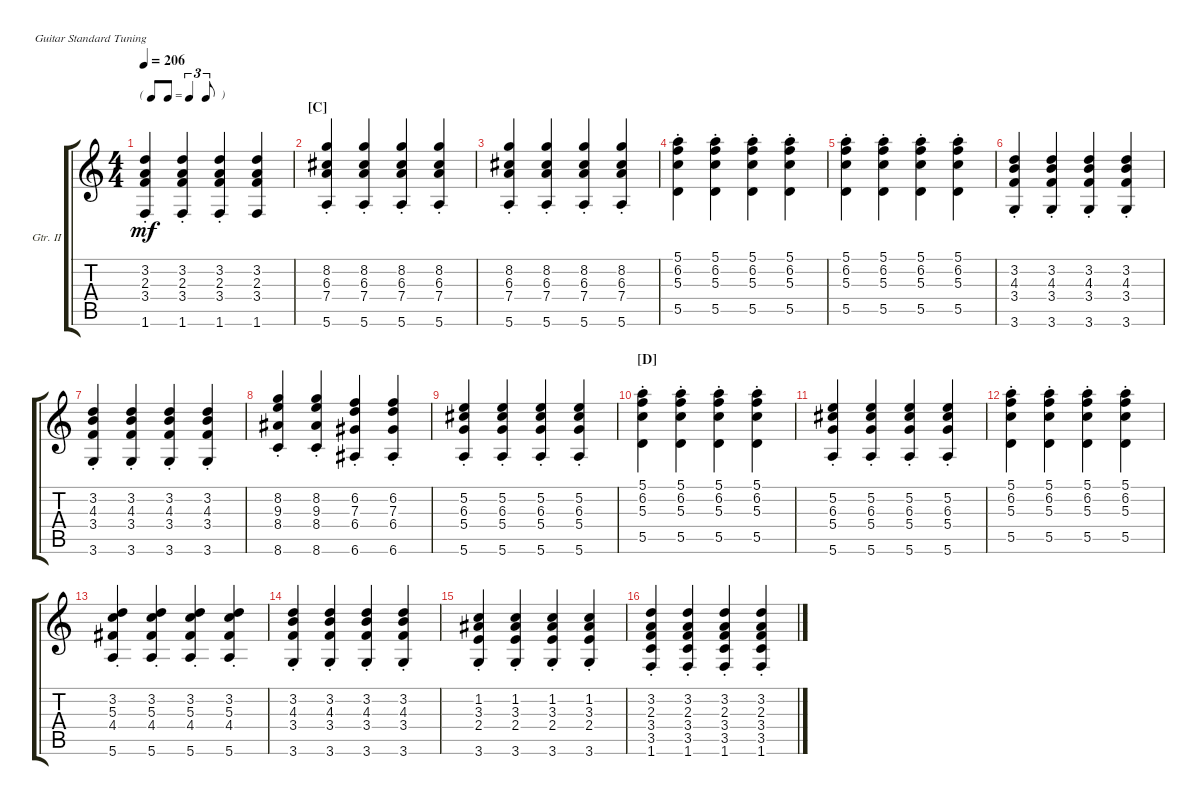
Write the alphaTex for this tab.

\defaultSystemsLayout 4
\bracketExtendMode groupsimilarinstruments
\firstSystemTrackNameOrientation horizontal
\otherSystemsTrackNameOrientation horizontal
\track ("Guitar II" "Gtr. II") {instrument acousticguitarsteel}
\staff {score tabs}
\tuning (E4 B3 G3 D3 A2 E2)
\ts (4 4)
\tf triplet8th
\tempo 206
\clef g2
\ks c
(1.6{st} 3.4{st} 2.3{st} 3.2{st}).4{dy mf} (1.6{st} 3.4{st} 2.3{st} 3.2{st}).4 (1.6{st} 3.4{st} 2.3{st} 3.2{st}).4 (1.6 3.4 2.3 3.2).4 |
\section ("C" "")
(5.6{st} 7.4{st} 6.3{st} 8.2{st}).4 (5.6{st} 7.4{st} 6.3{st} 8.2{st}).4 (5.6{st} 7.4{st} 6.3{st} 8.2{st}).4 (5.6{st} 7.4{st} 6.3{st} 8.2{st}).4 |
(5.6{st} 7.4{st} 6.3{st} 8.2{st}).4 (5.6{st} 7.4{st} 6.3{st} 8.2{st}).4 (5.6{st} 7.4{st} 6.3{st} 8.2{st}).4 (5.6{st} 7.4{st} 6.3{st} 8.2{st}).4 |
(5.5{st} 5.3{st} 6.2{st} 5.1{st}).4 (5.5{st} 5.3{st} 6.2{st} 5.1{st}).4 (5.5{st} 5.3{st} 6.2{st} 5.1{st}).4 (5.5{st} 5.3{st} 6.2{st} 5.1{st}).4 |
(5.5{st} 5.3{st} 6.2{st} 5.1{st}).4 (5.5{st} 5.3{st} 6.2{st} 5.1{st}).4 (5.5{st} 5.3{st} 6.2{st} 5.1{st}).4 (5.5{st} 5.3{st} 6.2{st} 5.1{st}).4 |
(3.2{st} 4.3{st} 3.4{st} 3.6{st}).4 (3.2{st} 4.3{st} 3.4{st} 3.6{st}).4 (3.2{st} 4.3{st} 3.4{st} 3.6{st}).4 (3.2{st} 4.3{st} 3.4{st} 3.6{st}).4 |
(3.2{st} 4.3{st} 3.4{st} 3.6{st}).4 (3.2{st} 4.3{st} 3.4{st} 3.6{st}).4 (3.2{st} 4.3{st} 3.4{st} 3.6{st}).4 (3.2{st} 4.3{st} 3.4{st} 3.6{st}).4 |
(8.6{st} 8.4{st} 9.3{st} 8.2{st}).4 (8.6{st} 8.4{st} 9.3{st} 8.2{st}).4 (6.2{st} 7.3{st} 6.4{st} 6.6{st}).4 (6.2{st} 7.3{st} 6.4{st} 6.6{st}).4 |
(5.6{st} 5.4{st} 6.3{st} 5.2{st}).4 (5.6{st} 5.4{st} 6.3{st} 5.2{st}).4 (5.6{st} 5.4{st} 6.3{st} 5.2{st}).4 (5.6{st} 5.4{st} 6.3{st} 5.2{st}).4 |
\section ("D" "")
(5.5{st} 5.3{st} 6.2{st} 5.1{st}).4 (5.5{st} 5.3{st} 6.2{st} 5.1{st}).4 (5.5{st} 5.3{st} 6.2{st} 5.1{st}).4 (5.5{st} 5.3{st} 6.2{st} 5.1{st}).4 |
(5.6{st} 5.4{st} 6.3{st} 5.2{st}).4 (5.6{st} 5.4{st} 6.3{st} 5.2{st}).4 (5.6{st} 5.4{st} 6.3{st} 5.2{st}).4 (5.6{st} 5.4{st} 6.3{st} 5.2{st}).4 |
(5.5{st} 5.3{st} 6.2{st} 5.1{st}).4 (5.5{st} 5.3{st} 6.2{st} 5.1{st}).4 (5.5{st} 5.3{st} 6.2{st} 5.1{st}).4 (5.5{st} 5.3{st} 6.2{st} 5.1{st}).4 |
(3.2{st} 5.3{st} 4.4{st} 5.6{st}).4 (3.2{st} 5.3{st} 4.4{st} 5.6{st}).4 (3.2{st} 5.3{st} 4.4{st} 5.6{st}).4 (3.2{st} 5.3{st} 4.4{st} 5.6{st}).4 |
(3.2{st} 4.3{st} 3.4{st} 3.6{st}).4 (3.2{st} 4.3{st} 3.4{st} 3.6{st}).4 (3.2{st} 4.3{st} 3.4{st} 3.6{st}).4 (3.2{st} 4.3{st} 3.4{st} 3.6{st}).4 |
(1.2{st} 3.3{st} 2.4{st} 3.6{st}).4 (1.2{st} 3.3{st} 2.4{st} 3.6{st}).4 (1.2{st} 3.3{st} 2.4{st} 3.6{st}).4 (1.2{st} 3.3{st} 2.4{st} 3.6{st}).4 |
(1.6{st} 3.5{st} 3.4{st} 2.3{st} 3.2{st}).4 (1.6{st} 3.5{st} 3.4{st} 2.3{st} 3.2{st}).4 (1.6{st} 3.5{st} 3.4{st} 2.3{st} 3.2{st}).4 (1.6{st} 3.5{st} 3.4{st} 2.3{st} 3.2{st}).4
